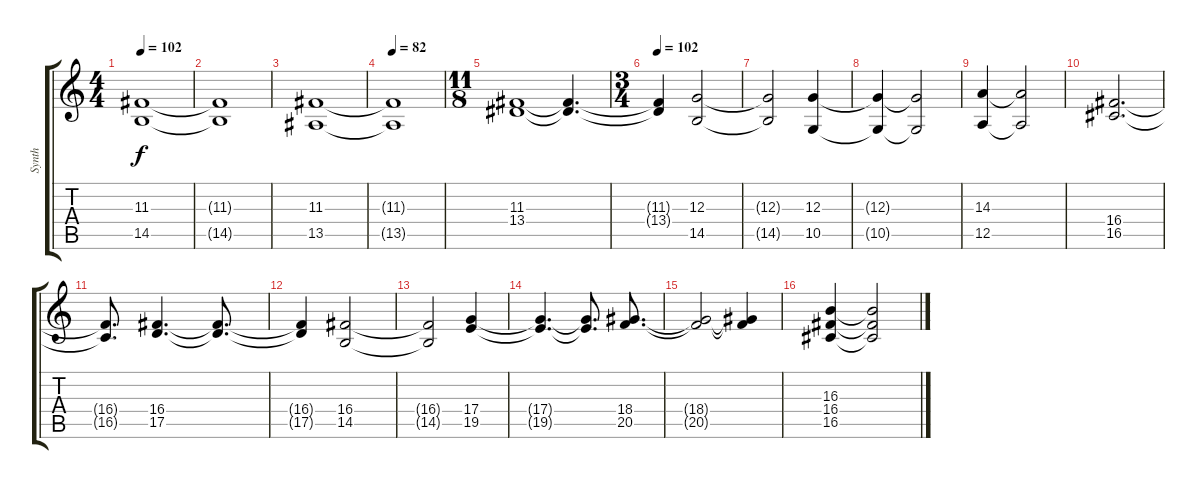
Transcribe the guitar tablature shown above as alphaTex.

\track ("Synth" "Synth") {instrument stringensemble1}
\staff {score tabs}
\tuning (E4 B3 G3 D3 A2 E2) {hide}
\ts (4 4)
\tempo 102
\clef g2
\ks c
(11.3 14.5).1{dy f instrument stringensemble1} |
(11.3{t} 14.5{t}).1 |
(11.3 13.5).1 |
\tempo 82
(11.3{t} 13.5{t}).1 |
\ts (11 8)
(11.3 13.4).1 (11.3{t} 13.4{t}).4{d} |
\ts (3 4)
\tempo 102
(11.3{t} 13.4{t}).4 (12.3 14.5).2 |
(12.3{t} 14.5{t}).2 (12.3 10.5).4 |
(12.3{t} 10.5{t}).4 (12.3{t} 10.5{t}).2 |
(14.3 12.5).4 (14.3{t} 12.5{t}).2 |
(16.4 16.5).2{d} |
(16.4{t} 16.5{t}).8{d} (16.4 17.5).4{d} (16.4{t} 17.5{t}).8{d} |
(16.4{t} 17.5{t}).4 (16.4 14.5).2 |
(16.4{t} 14.5{t}).2 (17.4 19.5).4 |
(17.4{t} 19.5{t}).4{d} (17.4{t} 19.5{t}).8{d} (18.4 20.5).8{d} |
(18.4{t} 20.5{t}).2 (18.4{t} 20.5{t}).4 |
(16.3 16.4 16.5).4 (16.3{t} 16.4{t} 16.5{t}).2
